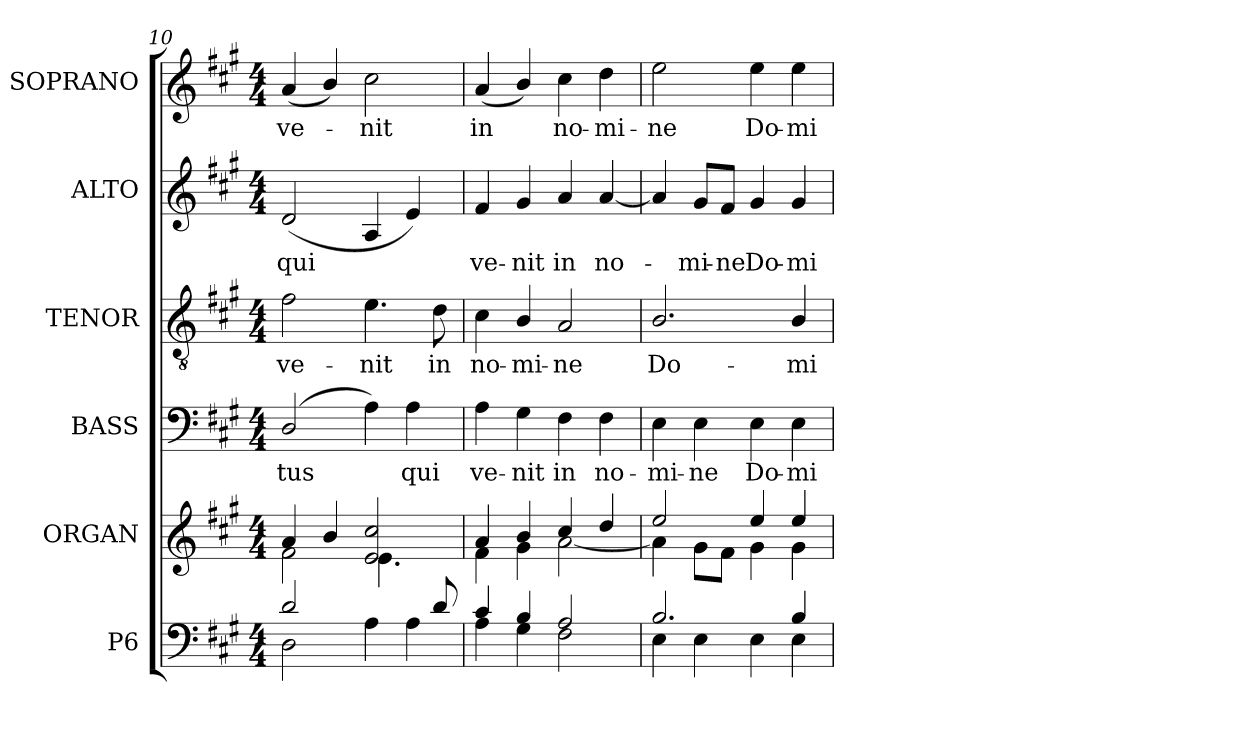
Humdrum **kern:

**kern	**kern	**kern	**text	**kern	**text	**kern	**text	**kern	**text
*part6	*part5	*part4	*part4	*part3	*part3	*part2	*part2	*part1	*part1
*staff6	*staff5	*staff4	*staff4	*staff3	*staff3	*staff2	*staff2	*staff1	*staff1
*I"P6	*I"ORGAN	*I"BASS	*	*I"TENOR	*	*I"ALTO	*	*I"SOPRANO	*
*	*I'A.	*I'B.	*	*I'T.	*	*I'A.	*	*I'S.	*
*clefF4	*clefG2	*clefF4	*	*clefGv2	*	*clefG2	*	*clefG2	*
*	*	*	*	*ITrd7c12	*	*	*	*	*
*k[f#c#g#]	*k[f#c#g#]	*k[f#c#g#]	*	*k[f#c#g#]	*	*k[f#c#g#]	*	*k[f#c#g#]	*
*A:	*A:	*A:	*	*A:	*	*A:	*	*A:	*
*M4/4	*M4/4	*M4/4	*	*M4/4	*	*M4/4	*	*M4/4	*
=10	=10	=10	=10	=10	=10	=10	=10	=10	=10
*^	*^	*	*	*	*	*	*	*	*
!	!	!	!	!	!LO:LY:b:color=#000000	!	!	!	!	!	!
!	!	!	!	!	!	!	!LO:LY:b:color=#000000	!	!	!	!
!	!	!	!	!	!	!	!	!	!LO:LY:b:color=#000000	!	!
!	!	!	!	!	!	!	!	!	!	!	!LO:LY:b:color=#000000
2di/	2Di\	4ai/	2f#i\	(2Di/	-tus	2F#i\	ve-	(2di/	qui	(4ai/	ve-
.	.	4bi/	.	.	.	.	.	.	.	4bi/)	.
!	!	!	!	!	!	!	!LO:LY:b:color=#000000	!	!	!	!
!	!	!	!	!	!	!	!	!	!	!	!LO:LY:b:color=#000000
4.ei/yy	4Ai\	2ei/ 2cc#i	4.ei\	4Ai\)	.	4.Ei\	-nit	4Ai/	.	2cc#i\	-nit
!	!	!	!	!	!LO:LY:b:color=#000000	!	!	!	!	!	!
.	4Ai\	.	.	4Ai\	qui	.	.	4ei/)	.	.	.
!	!	!	!	!	!	!	!LO:LY:b:color=#000000	!	!	!	!
8di/	.	.	8ryy	.	.	8Di\	in	.	.	.	.
=11	=11	=11	=11	=11	=11	=11	=11	=11	=11	=11	=11
!	!	!	!	!	!LO:LY:b:color=#000000	!	!	!	!	!	!
!	!	!	!	!	!	!	!LO:LY:b:color=#000000	!	!	!	!
!	!	!	!	!	!	!	!	!	!LO:LY:b:color=#000000	!	!
!	!	!	!	!	!	!	!	!	!	!	!LO:LY:b:color=#000000
4c#i/	4Ai\	4ai/	4f#i\	4Ai\	ve-	4C#i\	no-	4f#i/	ve-	(4ai/	in
!	!	!	!	!	!LO:LY:b:color=#000000	!	!	!	!	!	!
!	!	!	!	!	!	!	!LO:LY:b:color=#000000	!	!	!	!
!	!	!	!	!	!	!	!	!	!LO:LY:b:color=#000000	!	!
4Bi/	4G#i\	4bi/	4g#i\	4G#i\	-nit	4BBi/	-mi-	4g#i/	-nit	4bi/)	.
!	!	!	!	!	!LO:LY:b:color=#000000	!	!	!	!	!	!
!	!	!	!	!	!	!	!LO:LY:b:color=#000000	!	!	!	!
!	!	!	!	!	!	!	!	!	!LO:LY:b:color=#000000	!	!
!	!	!	!	!	!	!	!	!	!	!	!LO:LY:b:color=#000000
2Ai/	2F#i\	4cc#i/	[2ai\	4F#i\	in	2AAi/	-ne	4ai/	in	4cc#i\	no-
!	!	!	!	!	!LO:LY:b:color=#000000	!	!	!	!	!	!
!	!	!	!	!	!	!	!	!	!LO:LY:b:color=#000000	!	!
!	!	!	!	!	!	!	!	!	!	!	!LO:LY:b:color=#000000
.	.	4ddi/	.	4F#i\	no-	.	.	[4ai/	no-	4ddi\	-mi-
=12	=12	=12	=12	=12	=12	=12	=12	=12	=12	=12	=12
!	!	!	!	!	!LO:LY:b:color=#000000	!	!	!	!	!	!
!	!	!	!	!	!	!	!LO:LY:b:color=#000000	!	!	!	!
!	!	!	!	!	!	!	!	!	!	!	!LO:LY:b:color=#000000
2.Bi/	4Ei\	2eei/	4ai\]	4Ei\	-mi-	2.BBi/	Do-	4ai/]	.	2eei\	-ne
!	!	!	!	!	!LO:LY:b:color=#000000	!	!	!	!	!	!
!	!	!	!	!	!	!	!	!	!LO:LY:b:color=#000000	!	!
.	4Ei\	.	8g#i\L	4Ei\	-ne	.	.	8g#i/L	-mi-	.	.
!	!	!	!	!	!	!	!	!	!LO:LY:b:color=#000000	!	!
.	.	.	8f#i\J	.	.	.	.	8f#i/J	-ne	.	.
!	!	!	!	!	!LO:LY:b:color=#000000	!	!	!	!	!	!
!	!	!	!	!	!	!	!	!	!LO:LY:b:color=#000000	!	!
!	!	!	!	!	!	!	!	!	!	!	!LO:LY:b:color=#000000
.	4Ei\	4eei/	4g#i\	4Ei\	Do-	.	.	4g#i/	Do-	4eei\	Do-
!	!	!	!	!	!LO:LY:b:color=#000000	!	!	!	!	!	!
!	!	!	!	!	!	!	!LO:LY:b:color=#000000	!	!	!	!
!	!	!	!	!	!	!	!	!	!LO:LY:b:color=#000000	!	!
!	!	!	!	!	!	!	!	!	!	!	!LO:LY:b:color=#000000
4Bi/	4Ei\	4eei/	4g#i\	4Ei\	-mi-	4BBi/	-mi-	4g#i/	-mi-	4eei\	-mi-
*v	*v	*	*	*	*	*	*	*	*	*	*
*	*v	*v	*	*	*	*	*	*	*	*
=	=	=	=	=	=	=	=	=	=
*-	*-	*-	*-	*-	*-	*-	*-	*-	*-
